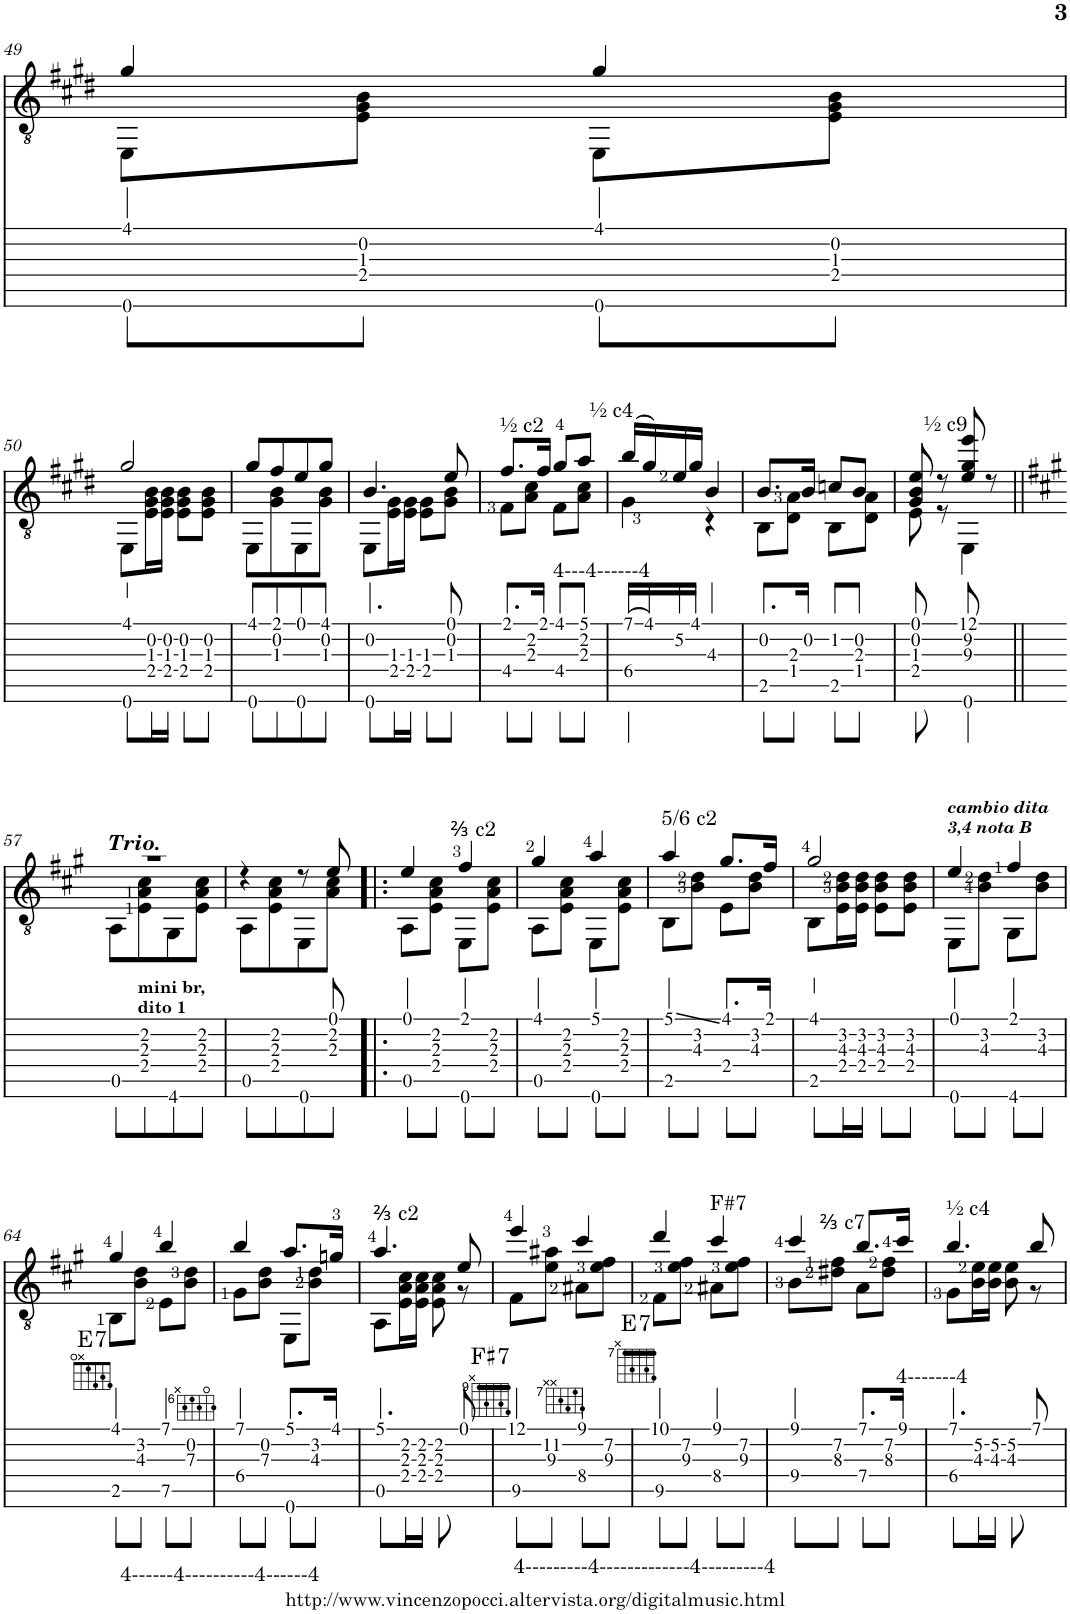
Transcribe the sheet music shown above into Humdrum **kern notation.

**kern	**harte	**kern
*part2	*part2	*part1
*staff2	*	*staff1
*I"Chitarra classica (Intavolatura)	*	*I"Classical Guitar
!!LO:PB:g=z
*	*	*clefGv2
*k[f#c#g#d#]	*	*k[f#c#g#d#]
*M2/4	*	*M2/4
=49	=49	=49
*^	*	*^
4g#/	8EE\L	.	4g#/	8EE\L
.	8E\ 8G#\ 8B\J	.	.	8E\ 8G#\ 8B\J
4g#/	8EE\L	.	4g#/	8EE\L
.	8E\ 8G#\ 8B\J	.	.	8E\ 8G#\ 8B\J
!!LO:LB:g=z	!!
=50	=50	=50	=50	=50
2g#/	8EE\L	.	2g#/	8EE\L
.	16E\ 16G#\ 16B\L	.	.	16E\ 16G#\ 16B\L
.	16E\ 16G#\ 16B\JJ	.	.	16E\ 16G#\ 16B\JJ
.	8E\ 8G#\ 8B\L	.	.	8E\ 8G#\ 8B\L
.	8E\ 8G#\ 8B\J	.	.	8E\ 8G#\ 8B\J
=51	=51	=51	=51	=51
8g#/L	8EE\L	.	8g#/L	8EE\L
8f#/	8G#\ 8B\	.	8f#/	8G#\ 8B\
8e/	8EE\	.	8e/	8EE\
8g#/J	8G#\ 8B\J	.	8g#/J	8G#\ 8B\J
=52	=52	=52	=52	=52
4.B/	8EE\L	.	4.B/	8EE\L
.	16E\ 16G#\L	.	.	16E\ 16G#\L
.	16E\ 16G#\JJ	.	.	16E\ 16G#\JJ
.	8E\ 8G#\L	.	.	8E\ 8G#\L
8e/	8G#\ 8B\J	.	8e/	8G#\ 8B\J
=53	=53	=53	=53	=53
!	!	!	!LO:TX:a:t=½ c2	!
8.f#/L	8F#\L	.	8.f#/L	8F#\L
.	8A\ 8c#\J	.	.	8A\ 8c#\J
16f#/Jk	.	.	16f#/Jk	.
!LO:TX:a:t=4---4------4	!	!	!	!
8g#/L	8F#\L	.	8g#/L	8F#\L
8a/J	8A\ 8c#\J	.	8a/J	8A\ 8c#\J
=54	=54	=54	=54	=54
!	!	!	!LO:TX:a:t=½ c4	!
(16b/LL	4G#\	.	(16b/LL	4G#\
16g#/)	.	.	16g#/)	.
16e/	.	.	16e/	.
16g#/JJ	.	.	16g#/JJ	.
4B/	4r	.	4B/	4r
=55	=55	=55	=55	=55
8.B/L	8BB\L	.	8.B/L	8BB\L
.	8D#\ 8A\J	.	.	8D#\ 8A\J
16B/Jk	.	.	16B/Jk	.
8cn/L	8BB\L	.	8cn/L	8BB\L
8B/J	8D#\ 8A\J	.	8B/J	8D#\ 8A\J
=56	=56	=56	=56	=56
8G#/ 8B/ 8e/	8E\	.	8G#/ 8B/ 8e/	8E\
8r	8r	.	8r	8r
!	!	!	!LO:TX:a:t=½ c9	!
8e/ 8g#/ 8ee/	4EE\	.	8e/ 8g#/ 8ee/	4EE\
8r	.	.	8r	.
!!LO:LB:g=z	!!
=57||	=57||	=57||	=57||	=57||
*k[f#c#g#]	*	*	*k[f#c#g#]	*
!	!	!	!LO:TX:a:Bi:t=Trio.	!
2r	8AA\L	.	2r	8AA\L
!	!LO:TX:a:B:t=mini br,	!	!	!
!	!LO:TX:a:t=dito 1	!	!	!
.	8E\ 8A\ 8c#\	.	.	8E\ 8A\ 8c#\
.	8GG#\	.	.	8GG#\
.	8E\ 8A\ 8c#\J	.	.	8E\ 8A\ 8c#\J
=58	=58	=58	=58	=58
4r	8AA\L	.	4r	8AA\L
.	8E\ 8A\ 8c#\	.	.	8E\ 8A\ 8c#\
8r	8EE\	.	8r	8EE\
8e/	8A\ 8c#\J	.	8e/	8A\ 8c#\J
=59!|:	=59!|:	=59!|:	=59!|:	=59!|:
4e/	8AA\L	.	4e/	8AA\L
.	8E\ 8A\ 8c#\J	.	.	8E\ 8A\ 8c#\J
!	!	!	!LO:TX:a:t=⅔ c2	!
4f#/	8EE\L	.	4f#/	8EE\L
.	8E\ 8A\ 8c#\J	.	.	8E\ 8A\ 8c#\J
=60	=60	=60	=60	=60
4g#/	8AA\L	.	4g#/	8AA\L
.	8E\ 8A\ 8c#\J	.	.	8E\ 8A\ 8c#\J
4a/	8EE\L	.	4a/	8EE\L
.	8E\ 8A\ 8c#\J	.	.	8E\ 8A\ 8c#\J
=61	=61	=61	=61	=61
!	!	!	!LO:TX:a:t=5/6 c2	!
4a/	8BB\L	.	4a/	8BB\L
.	8B\ 8d\J	.	.	8B\ 8d\J
8.g#/L	8E\L	.	8.g#/L	8E\L
.	8B\ 8d\J	.	.	8B\ 8d\J
16f#/Jk	.	.	16f#/Jk	.
=62	=62	=62	=62	=62
2g#/	8BB\L	.	2g#/	8BB\L
.	16E\ 16B\ 16d\L	.	.	16E\ 16B\ 16d\L
.	16E\ 16B\ 16d\JJ	.	.	16E\ 16B\ 16d\JJ
.	8E\ 8B\ 8d\L	.	.	8E\ 8B\ 8d\L
.	8E\ 8B\ 8d\J	.	.	8E\ 8B\ 8d\J
=63	=63	=63	=63	=63
!	!	!	!LO:TX:a:Bi:t=cambio dita	!
!	!	!	!LO:TX:a:t=3,4 nota B	!
4e/	8EE\L	.	4e/	8EE\L
.	8B\ 8d\J	.	.	8B\ 8d\J
4f#/	8GG#\L	.	4f#/	8GG#\L
.	8B\ 8d\J	.	.	8B\ 8d\J
!!LO:LB:g=z	!!
=64	=64	=64	=64	=64
!LO:TX:b:t=4------4----------4------4	!	!LO:H:kt=7	!	!
4g#/	8BB\L	E:7	4g#/	8BB\L
.	8B\ 8d\J	.	.	8B\ 8d\J
4b/	8E\L	.	4b/	8E\L
.	8d\ 8B\J	.	.	8B\ 8d\J
=65	=65	=65	=65	=65
4b/	8G#\L	.	4b/	8G#\L
.	8d\ 8B\J	.	.	8B\ 8d\J
8.a/L	8EE\L	.	8.a/L	8EE\L
.	8B\ 8d\J	.	.	8B\ 8d\J
16g#/Jk	.	.	16gn/Jk	.
=66	=66	=66	=66	=66
!	!	!	!LO:TX:a:t=⅔ c2	!
4.a/	8AA\L	.	4.a/	8AA\L
.	16E\ 16A\ 16c#\L	.	.	16E\ 16A\ 16c#\L
.	16E\ 16A\ 16c#\JJ	.	.	16E\ 16A\ 16c#\JJ
.	8E\ 8A\ 8c#\	.	.	8E\ 8A\ 8c#\
8e/	8r	.	8e/	8r
=67	=67	=67	=67	=67
!LO:TX:b:t=4---------4-------------4---------4	!	!LO:H:kt=7	!	!
4ee/	8F#\L	F#:7	4ee/	8F#\L
.	8e\ 8a#X\J	.	.	8e\ 8a#X\J
4cc#/	8A#X\L	.	4cc#/	8A#X\L
.	8e\ 8f#\J	.	.	8e\ 8f#\J
=68	=68	=68	=68	=68
!	!	!LO:H:kt=7	!	!
4dd/	8F#\L	E:7	4dd/	8F#\L
.	8e\ 8f#\J	.	.	8e\ 8f#\J
!	!	!	!LO:TX:a:t=F#7	!
4cc#/	8A#X\L	.	4cc#/	8A#X\L
.	8e\ 8f#\J	.	.	8e\ 8f#\J
=69	=69	=69	=69	=69
4cc#/	8B\L	.	4cc#/	8B\L
.	8d#X\ 8f#\J	.	.	8d#X\ 8f#\J
!	!	!	!LO:TX:a:t=⅔ c7	!
8.b/L	8A\L	.	8.b/L	8A\L
.	8d#\ 8f#\J	.	.	8d#\ 8f#\J
!LO:TX:a:t=4-------4	!	!	!	!
16cc#/Jk	.	.	16cc#/Jk	.
=70	=70	=70	=70	=70
!	!	!	!LO:TX:a:t=½ c4	!
4.b/	8G#\L	.	4.b/	8G#\L
.	16B\ 16e\L	.	.	16B\ 16e\L
.	16B\ 16e\JJ	.	.	16B\ 16e\JJ
.	8B\ 8e\	.	.	8B\ 8e\
8b/	8r	.	8b/	8r
*v	*v	*	*	*
*	*	*v	*v
=	=	=
*-	*-	*-
